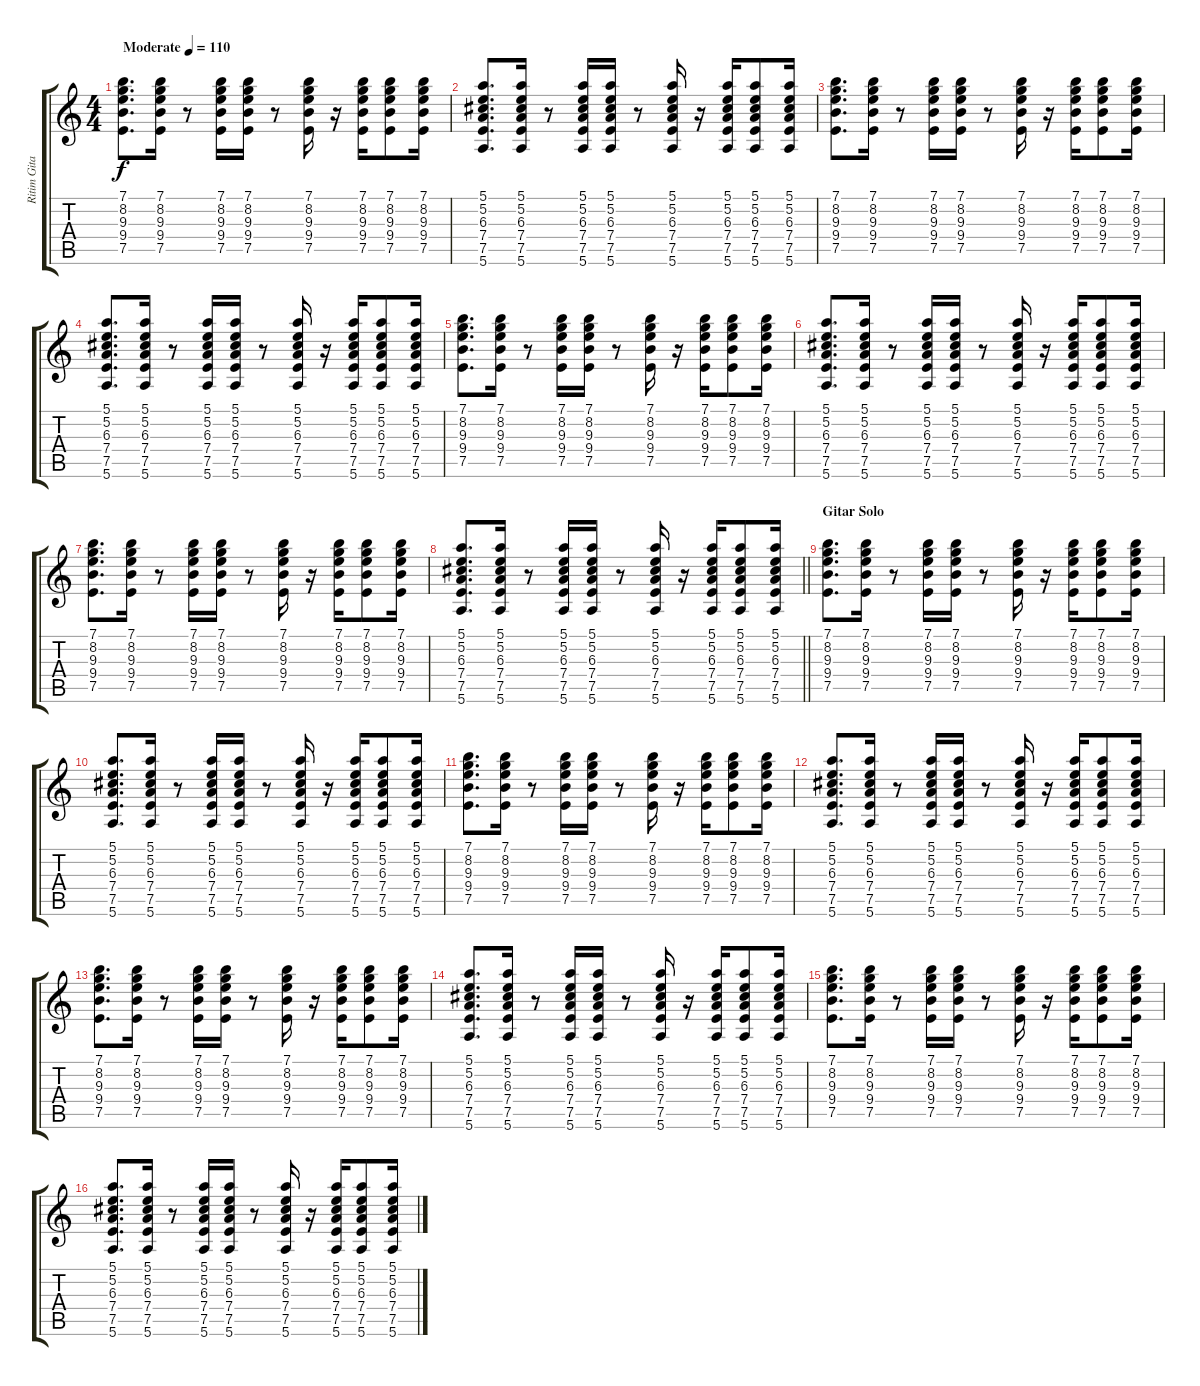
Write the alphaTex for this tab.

\track ("Ritim Gitar" "Ritim Gita") {instrument electricguitarclean}
\staff {score tabs}
\tuning (E4 B3 G3 D3 A2 E2) {hide}
\ts (4 4)
\tempo (110 "Moderate")
\clef g2
\ks c
(7.1 8.2 9.3 9.4 7.5).8{d dy f instrument electricguitarclean} (7.1 8.2 9.3 9.4 7.5).16 r.8 (7.1 8.2 9.3 9.4 7.5).16 (7.1 8.2 9.3 9.4 7.5).16 r.8 (7.1 8.2 9.3 9.4 7.5).16 r.16 (7.1 8.2 9.3 9.4 7.5).16 (7.1 8.2 9.3 9.4 7.5).8 (7.1 8.2 9.3 9.4 7.5).16 |
(5.1 5.2 6.3 7.4 7.5 5.6).8{d} (5.1 5.2 6.3 7.4 7.5 5.6).16 r.8 (5.1 5.2 6.3 7.4 7.5 5.6).16 (5.1 5.2 6.3 7.4 7.5 5.6).16 r.8 (5.1 5.2 6.3 7.4 7.5 5.6).16 r.16 (5.1 5.2 6.3 7.4 7.5 5.6).16 (5.1 5.2 6.3 7.4 7.5 5.6).8 (5.1 5.2 6.3 7.4 7.5 5.6).16 |
(7.1 8.2 9.3 9.4 7.5).8{d} (7.1 8.2 9.3 9.4 7.5).16 r.8 (7.1 8.2 9.3 9.4 7.5).16 (7.1 8.2 9.3 9.4 7.5).16 r.8 (7.1 8.2 9.3 9.4 7.5).16 r.16 (7.1 8.2 9.3 9.4 7.5).16 (7.1 8.2 9.3 9.4 7.5).8 (7.1 8.2 9.3 9.4 7.5).16 |
(5.1 5.2 6.3 7.4 7.5 5.6).8{d} (5.1 5.2 6.3 7.4 7.5 5.6).16 r.8 (5.1 5.2 6.3 7.4 7.5 5.6).16 (5.1 5.2 6.3 7.4 7.5 5.6).16 r.8 (5.1 5.2 6.3 7.4 7.5 5.6).16 r.16 (5.1 5.2 6.3 7.4 7.5 5.6).16 (5.1 5.2 6.3 7.4 7.5 5.6).8 (5.1 5.2 6.3 7.4 7.5 5.6).16 |
(7.1 8.2 9.3 9.4 7.5).8{d} (7.1 8.2 9.3 9.4 7.5).16 r.8 (7.1 8.2 9.3 9.4 7.5).16 (7.1 8.2 9.3 9.4 7.5).16 r.8 (7.1 8.2 9.3 9.4 7.5).16 r.16 (7.1 8.2 9.3 9.4 7.5).16 (7.1 8.2 9.3 9.4 7.5).8 (7.1 8.2 9.3 9.4 7.5).16 |
(5.1 5.2 6.3 7.4 7.5 5.6).8{d} (5.1 5.2 6.3 7.4 7.5 5.6).16 r.8 (5.1 5.2 6.3 7.4 7.5 5.6).16 (5.1 5.2 6.3 7.4 7.5 5.6).16 r.8 (5.1 5.2 6.3 7.4 7.5 5.6).16 r.16 (5.1 5.2 6.3 7.4 7.5 5.6).16 (5.1 5.2 6.3 7.4 7.5 5.6).8 (5.1 5.2 6.3 7.4 7.5 5.6).16 |
(7.1 8.2 9.3 9.4 7.5).8{d} (7.1 8.2 9.3 9.4 7.5).16 r.8 (7.1 8.2 9.3 9.4 7.5).16 (7.1 8.2 9.3 9.4 7.5).16 r.8 (7.1 8.2 9.3 9.4 7.5).16 r.16 (7.1 8.2 9.3 9.4 7.5).16 (7.1 8.2 9.3 9.4 7.5).8 (7.1 8.2 9.3 9.4 7.5).16 |
\barLineRight lightlight
(5.1 5.2 6.3 7.4 7.5 5.6).8{d} (5.1 5.2 6.3 7.4 7.5 5.6).16 r.8 (5.1 5.2 6.3 7.4 7.5 5.6).16 (5.1 5.2 6.3 7.4 7.5 5.6).16 r.8 (5.1 5.2 6.3 7.4 7.5 5.6).16 r.16 (5.1 5.2 6.3 7.4 7.5 5.6).16 (5.1 5.2 6.3 7.4 7.5 5.6).8 (5.1 5.2 6.3 7.4 7.5 5.6).16 |
\section ("" "Gitar Solo")
(7.1 8.2 9.3 9.4 7.5).8{d volume 9} (7.1 8.2 9.3 9.4 7.5).16 r.8 (7.1 8.2 9.3 9.4 7.5).16 (7.1 8.2 9.3 9.4 7.5).16 r.8 (7.1 8.2 9.3 9.4 7.5).16 r.16 (7.1 8.2 9.3 9.4 7.5).16 (7.1 8.2 9.3 9.4 7.5).8 (7.1 8.2 9.3 9.4 7.5).16 |
(5.1 5.2 6.3 7.4 7.5 5.6).8{d} (5.1 5.2 6.3 7.4 7.5 5.6).16 r.8 (5.1 5.2 6.3 7.4 7.5 5.6).16 (5.1 5.2 6.3 7.4 7.5 5.6).16 r.8 (5.1 5.2 6.3 7.4 7.5 5.6).16 r.16 (5.1 5.2 6.3 7.4 7.5 5.6).16 (5.1 5.2 6.3 7.4 7.5 5.6).8 (5.1 5.2 6.3 7.4 7.5 5.6).16 |
(7.1 8.2 9.3 9.4 7.5).8{d} (7.1 8.2 9.3 9.4 7.5).16 r.8 (7.1 8.2 9.3 9.4 7.5).16 (7.1 8.2 9.3 9.4 7.5).16 r.8 (7.1 8.2 9.3 9.4 7.5).16 r.16 (7.1 8.2 9.3 9.4 7.5).16 (7.1 8.2 9.3 9.4 7.5).8 (7.1 8.2 9.3 9.4 7.5).16 |
(5.1 5.2 6.3 7.4 7.5 5.6).8{d} (5.1 5.2 6.3 7.4 7.5 5.6).16 r.8 (5.1 5.2 6.3 7.4 7.5 5.6).16 (5.1 5.2 6.3 7.4 7.5 5.6).16 r.8 (5.1 5.2 6.3 7.4 7.5 5.6).16 r.16 (5.1 5.2 6.3 7.4 7.5 5.6).16 (5.1 5.2 6.3 7.4 7.5 5.6).8 (5.1 5.2 6.3 7.4 7.5 5.6).16 |
(7.1 8.2 9.3 9.4 7.5).8{d} (7.1 8.2 9.3 9.4 7.5).16 r.8 (7.1 8.2 9.3 9.4 7.5).16 (7.1 8.2 9.3 9.4 7.5).16 r.8 (7.1 8.2 9.3 9.4 7.5).16 r.16 (7.1 8.2 9.3 9.4 7.5).16 (7.1 8.2 9.3 9.4 7.5).8 (7.1 8.2 9.3 9.4 7.5).16 |
(5.1 5.2 6.3 7.4 7.5 5.6).8{d} (5.1 5.2 6.3 7.4 7.5 5.6).16 r.8 (5.1 5.2 6.3 7.4 7.5 5.6).16 (5.1 5.2 6.3 7.4 7.5 5.6).16 r.8 (5.1 5.2 6.3 7.4 7.5 5.6).16 r.16 (5.1 5.2 6.3 7.4 7.5 5.6).16 (5.1 5.2 6.3 7.4 7.5 5.6).8 (5.1 5.2 6.3 7.4 7.5 5.6).16 |
(7.1 8.2 9.3 9.4 7.5).8{d} (7.1 8.2 9.3 9.4 7.5).16 r.8 (7.1 8.2 9.3 9.4 7.5).16 (7.1 8.2 9.3 9.4 7.5).16 r.8 (7.1 8.2 9.3 9.4 7.5).16 r.16 (7.1 8.2 9.3 9.4 7.5).16 (7.1 8.2 9.3 9.4 7.5).8 (7.1 8.2 9.3 9.4 7.5).16 |
(5.1 5.2 6.3 7.4 7.5 5.6).8{d} (5.1 5.2 6.3 7.4 7.5 5.6).16 r.8 (5.1 5.2 6.3 7.4 7.5 5.6).16 (5.1 5.2 6.3 7.4 7.5 5.6).16 r.8 (5.1 5.2 6.3 7.4 7.5 5.6).16 r.16 (5.1 5.2 6.3 7.4 7.5 5.6).16 (5.1 5.2 6.3 7.4 7.5 5.6).8 (5.1 5.2 6.3 7.4 7.5 5.6).16
